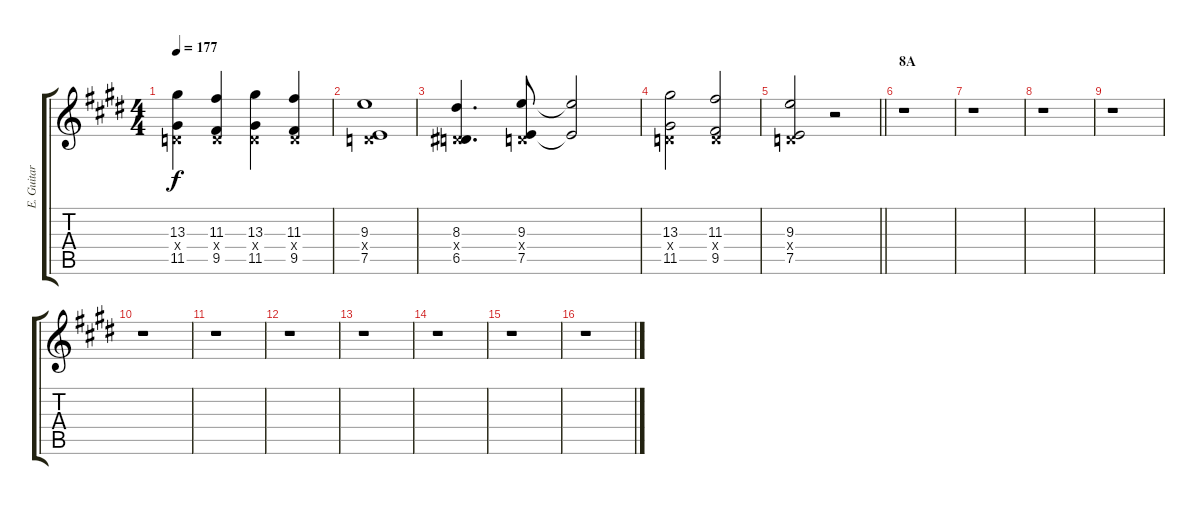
\track ("E. Guitar III" "E. Guitar ") {instrument overdrivenguitar}
\staff {score tabs}
\tuning (E4 B3 G3 D3 A2 E2) {hide}
\ts (4 4)
\tempo 177
\clef g2
\ks e
(13.3 0.4{x} 11.5).4{dy f} (11.3 0.4{x} 9.5).4 (13.3 0.4{x} 11.5).4 (11.3 0.4{x} 9.5).4 |
(9.3 0.4{x} 7.5).1 |
(8.3 0.4{x} 6.5).4{d} (9.3 0.4{x} 7.5).8 (9.3{t} 7.5{t}).2 |
(13.3 0.4{x} 11.5).2 (11.3 0.4{x} 9.5).2 |
\barLineRight lightlight
(9.3 0.4{x} 7.5).2 r.2 |
\section ("" "8A")
r.1 |
r.1 |
r.1 |
r.1 |
r.1 |
r.1 |
r.1 |
r.1 |
r.1 |
r.1 |
r.1
